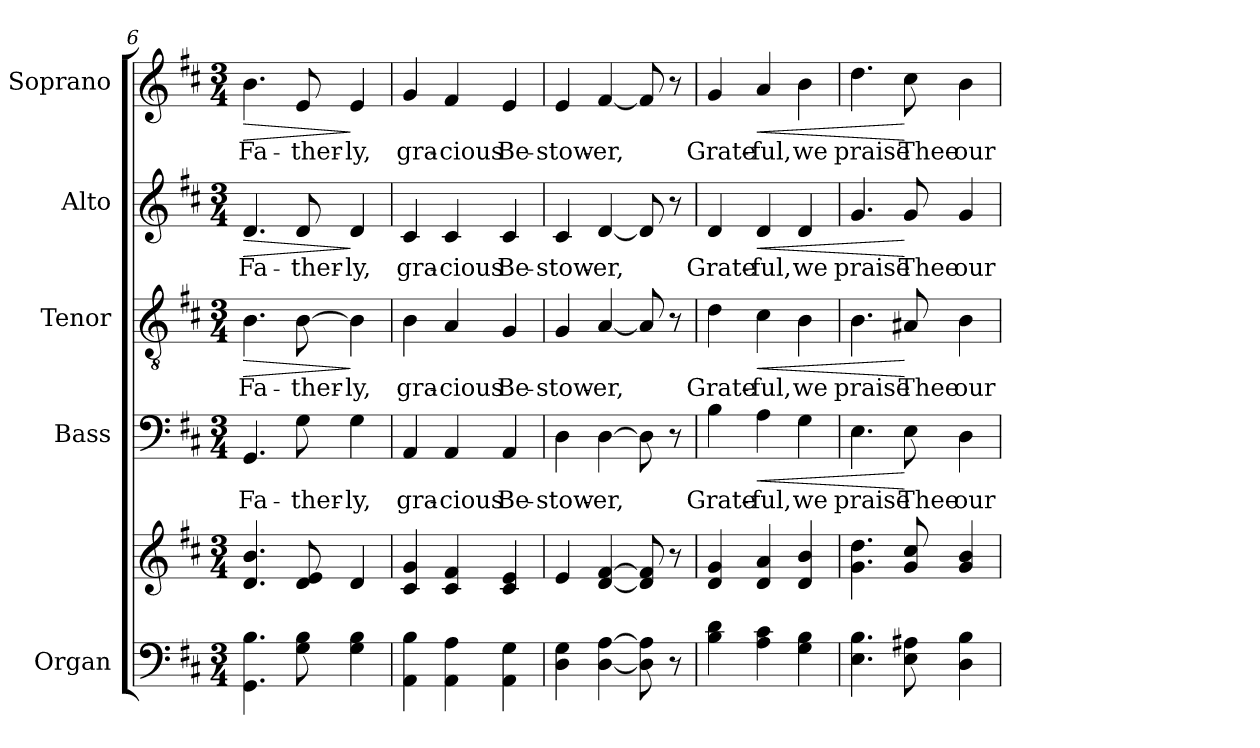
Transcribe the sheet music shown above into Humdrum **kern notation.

**kern	**kern	**kern	**text	**dynam	**kern	**text	**dynam	**kern	**text	**dynam	**kern	**text	**dynam
*part5	*part5	*part4	*part4	*part4	*part3	*part3	*part3	*part2	*part2	*part2	*part1	*part1	*part1
*staff6	*staff5	*staff4	*staff4	*staff4	*staff3	*staff3	*staff3	*staff2	*staff2	*staff2	*staff1	*staff1	*staff1
*I"Organ	*	*I"Bass	*	*	*I"Tenor	*	*	*I"Alto	*	*	*I"Soprano	*	*
*I'Org.	*	*I'B.	*	*	*I'T.	*	*	*I'A.	*	*	*I'S.	*	*
*clefF4	*clefG2	*clefF4	*	*	*clefGv2	*	*	*clefG2	*	*	*clefG2	*	*
*	*	*	*	*	*ITrd7c12	*	*	*	*	*	*	*	*
*k[f#c#]	*k[f#c#]	*k[f#c#]	*	*	*k[f#c#]	*	*	*k[f#c#]	*	*	*k[f#c#]	*	*
*D:	*D:	*D:	*	*	*D:	*	*	*D:	*	*	*D:	*	*
*M3/4	*M3/4	*M3/4	*	*	*M3/4	*	*	*M3/4	*	*	*M3/4	*	*
=6	=6	=6	=6	=6	=6	=6	=6	=6	=6	=6	=6	=6	=6
!	!	!	!LO:LY:b:color=#000000	!	!	!	!	!	!	!	!	!	!
!	!	!	!	!	!	!LO:LY:b:color=#000000	!LO:HP:b	!	!	!	!	!	!
!	!	!	!	!	!	!	!	!	!LO:LY:b:color=#000000	!LO:HP:b	!	!	!
!	!	!	!	!	!	!	!	!	!	!	!	!LO:LY:b:color=#000000	!LO:HP:b
4.GGi\ 4.Bi	4.di/ 4.bi	4.GGi/	-Fa-	.	4.BBi\	-Fa-	>	4.di/	-Fa-	>	4.bi\	-Fa-	>
!	!	!	!LO:LY:b:color=#000000	!	!	!	!	!	!	!	!	!	!
!	!	!	!	!	!	!LO:LY:b:color=#000000	!	!	!	!	!	!	!
!	!	!	!	!	!	!	!	!	!LO:LY:b:color=#000000	!	!	!	!
!	!	!	!	!	!	!	!	!	!	!	!	!LO:LY:b:color=#000000	!
8Gi\ 8Bi	8di/ 8ei	8Gi\	-ther-	.	[>8BBi\	-ther-	.	8di/	-ther-	.	8ei/	-ther-	.
!	!	!	!LO:LY:b:color=#000000	!	!	!	!	!	!	!	!	!	!
!	!	!	!	!	!	!LO:LY:b:color=#000000	!	!	!	!	!	!	!
!	!	!	!	!	!	!	!	!	!LO:LY:b:color=#000000	!	!	!	!
!	!	!	!	!	!	!	!	!	!	!	!	!LO:LY:b:color=#000000	!
4Gi\ 4Bi	4di/	4Gi\	-ly,	.	4BBi\]	-ly,	]	4di/	-ly,	]	4ei/	-ly,	]
=7	=7	=7	=7	=7	=7	=7	=7	=7	=7	=7	=7	=7	=7
!	!	!	!LO:LY:b:color=#000000	!	!	!	!	!	!	!	!	!	!
!	!	!	!	!	!	!LO:LY:b:color=#000000	!	!	!	!	!	!	!
!	!	!	!	!	!	!	!	!	!LO:LY:b:color=#000000	!	!	!	!
!	!	!	!	!	!	!	!	!	!	!	!	!LO:LY:b:color=#000000	!
4AAi\ 4Bi	4c#i/ 4gi	4AAi/	gra-	.	4BBi\	gra-	.	4c#i/	gra-	.	4gi/	gra-	.
!	!	!	!LO:LY:b:color=#000000	!	!	!	!	!	!	!	!	!	!
!	!	!	!	!	!	!LO:LY:b:color=#000000	!	!	!	!	!	!	!
!	!	!	!	!	!	!	!	!	!LO:LY:b:color=#000000	!	!	!	!
!	!	!	!	!	!	!	!	!	!	!	!	!LO:LY:b:color=#000000	!
4AAi\ 4Ai	4c#i/ 4f#i	4AAi/	-cious	.	4AAi/	-cious	.	4c#i/	-cious	.	4f#i/	-cious	.
!	!	!	!LO:LY:b:color=#000000	!	!	!	!	!	!	!	!	!	!
!	!	!	!	!	!	!LO:LY:b:color=#000000	!	!	!	!	!	!	!
!	!	!	!	!	!	!	!	!	!LO:LY:b:color=#000000	!	!	!	!
!	!	!	!	!	!	!	!	!	!	!	!	!LO:LY:b:color=#000000	!
4AAi\ 4Gi	4c#i/ 4ei	4AAi/	Be-	.	4GGi/	Be-	.	4c#i/	Be-	.	4ei/	Be-	.
=8	=8	=8	=8	=8	=8	=8	=8	=8	=8	=8	=8	=8	=8
!	!	!	!LO:LY:b:color=#000000	!	!	!	!	!	!	!	!	!	!
!	!	!	!	!	!	!LO:LY:b:color=#000000	!	!	!	!	!	!	!
!	!	!	!	!	!	!	!	!	!LO:LY:b:color=#000000	!	!	!	!
!	!	!	!	!	!	!	!	!	!	!	!	!LO:LY:b:color=#000000	!
4Di\ 4Gi	4ei/	4Di\	-stow-	.	4GGi/	-stow-	.	4c#i/	-stow-	.	4ei/	-stow-	.
!	!	!	!LO:LY:b:color=#000000	!	!	!	!	!	!	!	!	!	!
!	!	!	!	!	!	!LO:LY:b:color=#000000	!	!	!	!	!	!	!
!	!	!	!	!	!	!	!	!	!LO:LY:b:color=#000000	!	!	!	!
!	!	!	!	!	!	!	!	!	!	!	!	!LO:LY:b:color=#000000	!
[<4Di\ [>4Ai	[<4di/ [>4f#i	[>4Di\	-er,	.	[<4AAi/	-er,	.	[<4di/	-er,	.	[<4f#i/	-er,	.
8Di\] 8Ai]	8di/] 8f#i]	8Di\]	.	.	8AAi/]	.	.	8di/]	.	.	8f#i/]	.	.
8r	8r	8r	.	.	8r	.	.	8r	.	.	8r	.	.
!!LO:LB:g=z
=9	=9	=9	=9	=9	=9	=9	=9	=9	=9	=9	=9	=9	=9
!	!	!	!LO:LY:b:color=#000000	!	!	!	!	!	!	!	!	!	!
!	!	!	!	!	!	!LO:LY:b:color=#000000	!	!	!	!	!	!	!
!	!	!	!	!	!	!	!	!	!LO:LY:b:color=#000000	!	!	!	!
!	!	!	!	!	!	!	!	!	!	!	!	!LO:LY:b:color=#000000	!
4Bi\ 4di	4di/ 4gi	4Bi\	Grate-	.	4Di\	Grate-	.	4di/	Grate-	.	4gi/	Grate-	.
!	!	!	!LO:LY:b:color=#000000	!LO:HP:b	!	!	!	!	!	!	!	!	!
!	!	!	!	!	!	!LO:LY:b:color=#000000	!LO:HP:b	!	!	!	!	!	!
!	!	!	!	!	!	!	!	!	!LO:LY:b:color=#000000	!LO:HP:b	!	!	!
!	!	!	!	!	!	!	!	!	!	!	!	!LO:LY:b:color=#000000	!LO:HP:b
4Ai\ 4c#i	4di/ 4ai	4Ai\	-ful,	<	4C#i\	-ful,	<	4di/	-ful,	<	4ai/	-ful,	<
!	!	!	!LO:LY:b:color=#000000	!	!	!	!	!	!	!	!	!	!
!	!	!	!	!	!	!LO:LY:b:color=#000000	!	!	!	!	!	!	!
!	!	!	!	!	!	!	!	!	!LO:LY:b:color=#000000	!	!	!	!
!	!	!	!	!	!	!	!	!	!	!	!	!LO:LY:b:color=#000000	!
4Gi\ 4Bi	4di/ 4bi	4Gi\	we	.	4BBi\	we	.	4di/	we	.	4bi\	we	.
=10	=10	=10	=10	=10	=10	=10	=10	=10	=10	=10	=10	=10	=10
!	!	!	!LO:LY:b:color=#000000	!	!	!	!	!	!	!	!	!	!
!	!	!	!	!	!	!LO:LY:b:color=#000000	!	!	!	!	!	!	!
!	!	!	!	!	!	!	!	!	!LO:LY:b:color=#000000	!	!	!	!
!	!	!	!	!	!	!	!	!	!	!	!	!LO:LY:b:color=#000000	!
4.Ei\ 4.Bi	4.gi\ 4.ddi	4.Ei\	praise	.	4.BBi\	praise	.	4.gi/	praise	.	4.ddi\	praise	.
!	!	!	!LO:LY:b:color=#000000	!	!	!	!	!	!	!	!	!	!
!	!	!	!	!	!	!LO:LY:b:color=#000000	!	!	!	!	!	!	!
!	!	!	!	!	!	!	!	!	!LO:LY:b:color=#000000	!	!	!	!
!	!	!	!	!	!	!	!	!	!	!	!	!LO:LY:b:color=#000000	!
8Ei\ 8A#Xi	8gi/ 8cc#i	8Ei\	Thee	[	8AA#Xi/	Thee	[	8gi/	Thee	[	8cc#i\	Thee	[
!	!	!	!LO:LY:b:color=#000000	!	!	!	!	!	!	!	!	!	!
!	!	!	!	!	!	!LO:LY:b:color=#000000	!	!	!	!	!	!	!
!	!	!	!	!	!	!	!	!	!LO:LY:b:color=#000000	!	!	!	!
!	!	!	!	!	!	!	!	!	!	!	!	!LO:LY:b:color=#000000	!
4Di\ 4Bi	4gi/ 4bi	4Di\	our	.	4BBi\	our	.	4gi/	our	.	4bi\	our	.
=	=	=	=	=	=	=	=	=	=	=	=	=	=
*-	*-	*-	*-	*-	*-	*-	*-	*-	*-	*-	*-	*-	*-
